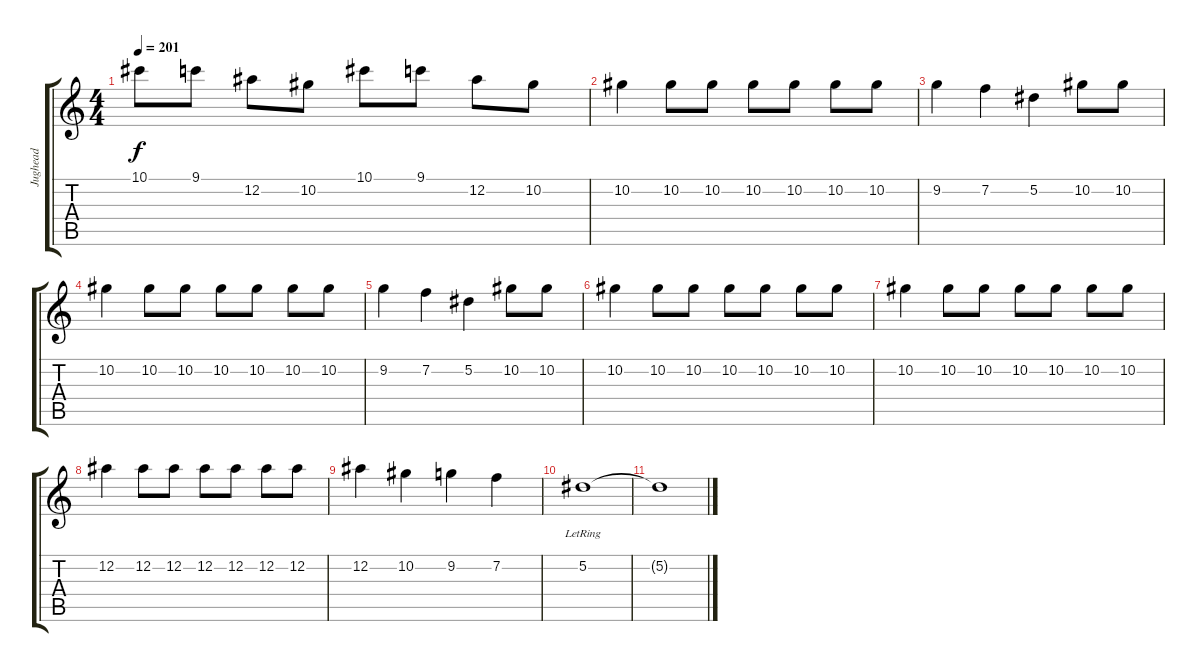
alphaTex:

\track ("Jughead" "Jughead") {instrument overdrivenguitar}
\staff {score tabs}
\tuning (Eb4 Bb3 Gb3 Db3 Ab2 Eb2) {hide}
\ts (4 4)
\tempo 201
\clef g2
\ks c
10.1.8{dy f} 9.1.8 12.2.8 10.2.8 10.1.8 9.1.8 12.2.8 10.2.8 |
10.2.4 10.2.8 10.2.8 10.2.8 10.2.8 10.2.8 10.2.8 |
9.2.4 7.2.4 5.2.4 10.2.8 10.2.8 |
10.2.4 10.2.8 10.2.8 10.2.8 10.2.8 10.2.8 10.2.8 |
9.2.4 7.2.4 5.2.4 10.2.8 10.2.8 |
10.2.4 10.2.8 10.2.8 10.2.8 10.2.8 10.2.8 10.2.8 |
10.2.4 10.2.8 10.2.8 10.2.8 10.2.8 10.2.8 10.2.8 |
12.2.4 12.2.8 12.2.8 12.2.8 12.2.8 12.2.8 12.2.8 |
12.2.4 10.2.4 9.2.4 7.2.4 |
5.2{lr}.1 |
5.2{t}.1
